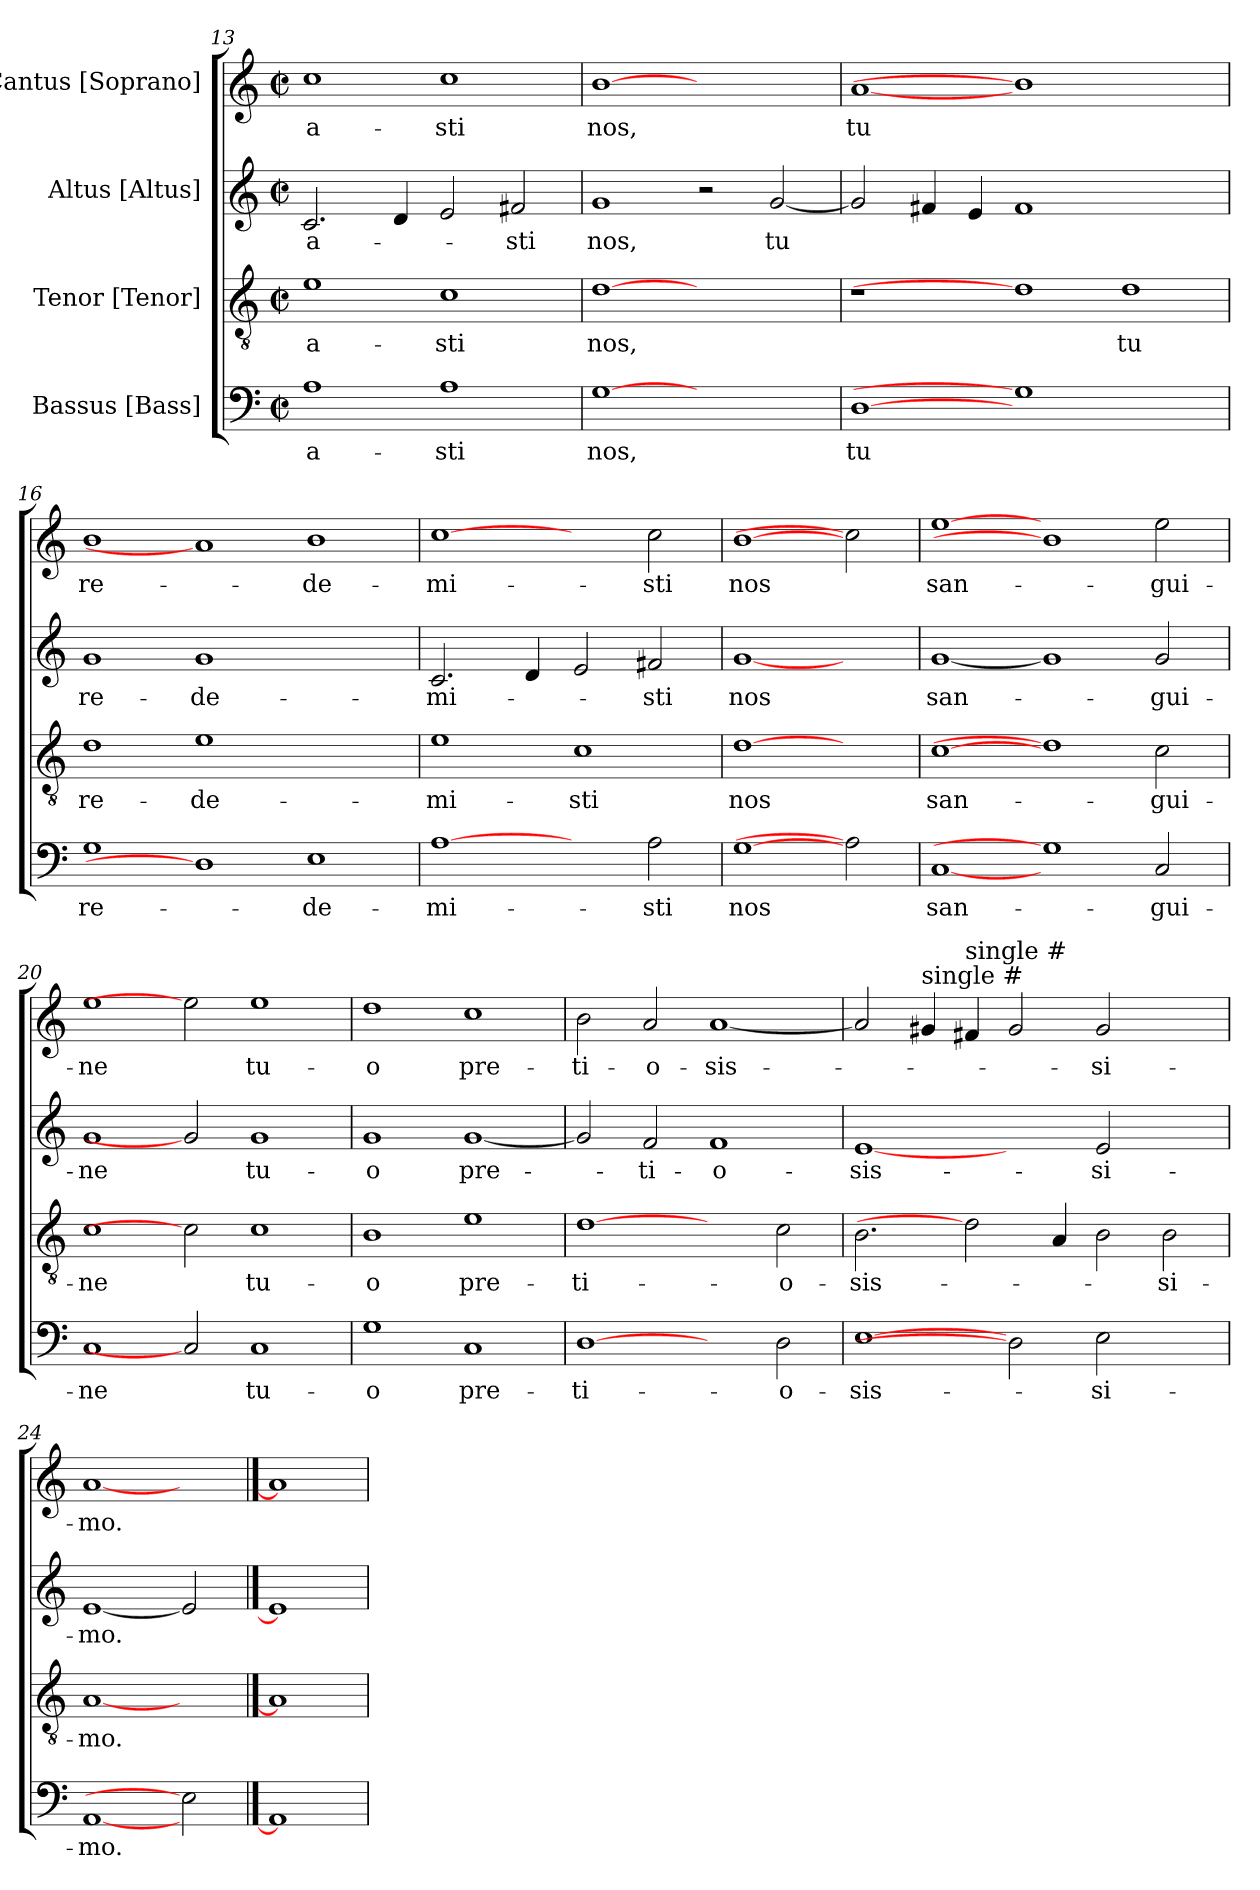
**kern	**text	**kern	**text	**kern	**text	**kern	**text
*part4	*part4	*part3	*part3	*part2	*part2	*part1	*part1
*staff4	*staff4	*staff3	*staff3	*staff2	*staff2	*staff1	*staff1
*I"Bassus [Bass]	*	*I"Tenor [Tenor]	*	*I"Altus [Altus]	*	*I"Cantus [Soprano]	*
*clefF4	*	*clefGv2	*	*clefG2	*	*clefG2	*
*k[]	*	*k[]	*	*k[]	*	*k[]	*
*C:	*	*C:	*	*C:	*	*C:	*
*M2/2	*	*M2/2	*	*M2/2	*	*M2/2	*
*met(c|)	*	*met(c|)	*	*met(c|)	*	*met(c|)	*
=13	=13	=13	=13	=13	=13	=13	=13
!	!LO:LY:b:rj	!	!LO:LY:b:rj	!	!LO:LY:b:rj	!	!LO:LY:b:rj
1A	-a-	1e	-a-	2.c/	-a-	1cc	-a-
.	.	.	.	4d/	.	.	.
!	!LO:LY:b:rj	!	!LO:LY:b:rj	!	!	!	!LO:LY:b:rj
1A	-sti	1c	-sti	2e/	.	1cc	-sti
!	!	!	!	!	!LO:LY:b:rj	!	!
.	.	.	.	2f#X/	-sti	.	.
!!LO:PB:g=z
=14	=14	=14	=14	=14	=14	=14	=14
!	!LO:LY:b:rj	!	!LO:LY:b:rj	!	!LO:LY:b:rj	!	!LO:LY:b:rj
[1G	nos,	[1d	nos,	1g	nos,	[1b	nos,
1ryy	.	1ryy	.	2r	.	1ryy	.
!	!	!	!	!	!LO:LY:b:rj	!	!
.	.	.	.	[<2g/	tu	.	.
=15	=15	=15	=15	=15	=15	=15	=15
!	!LO:LY:b:rj	!	!	!	!	!	!LO:LY:b:rj
[1D	tu	1r	.	2g/]	.	[1a	tu
.	.	.	.	4f#X/	.	.	.
.	.	.	.	4e/	.	.	.
1G]	.	1d]	.	1f#	.	1b]	.
!	!	!	!LO:LY:b:rj	!	!	!	!
1ryy	.	1d	tu	1ryy	.	1ryy	.
=16	=16	=16	=16	=16	=16	=16	=16
!	!LO:LY:b:rj	!	!LO:LY:b:rj	!	!LO:LY:b:rj	!	!LO:LY:b:rj
1G	re-	1d	re-	1g	re-	1b	re-
!	!	!	!LO:LY:b:rj	!	!LO:LY:b:rj	!	!
1D]	.	1e	-de-	1g	-de-	1a]	.
!	!LO:LY:b:rj	!	!	!	!	!	!LO:LY:b:rj
1E	-de-	1ryy	.	1ryy	.	1b	-de-
=17	=17	=17	=17	=17	=17	=17	=17
!	!LO:LY:b:rj	!	!LO:LY:b:rj	!	!LO:LY:b:rj	!	!LO:LY:b:rj
[1A	-mi-	1e	-mi-	2.c/	-mi-	[1cc	-mi-
.	.	.	.	4d/	.	.	.
!	!	!	!LO:LY:b:rj	!	!	!	!
2ryy	.	1c	-sti	2e/	.	2ryy	.
!	!LO:LY:b:rj	!	!	!	!LO:LY:b:rj	!	!LO:LY:b:rj
2A\	-sti	.	.	2f#X/	-sti	2cc\	-sti
=18	=18	=18	=18	=18	=18	=18	=18
!	!LO:LY:b:rj	!	!LO:LY:b:rj	!	!LO:LY:b:rj	!	!LO:LY:b:rj
[1G	nos	[1d	nos	[1g	nos	[1b	nos
2A]	.	2ryy	.	2ryy	.	2cc]	.
!!LO:PB:g=z
=19	=19	=19	=19	=19	=19	=19	=19
!	!LO:LY:b:rj	!	!LO:LY:b:rj	!	!LO:LY:b:rj	!	!LO:LY:b:rj
[1C	san-	[1c	san-	[1g	san-	[1ee	san-
1G]	.	1d]	.	1g]	.	1b]	.
!	!LO:LY:b:rj	!	!LO:LY:b:rj	!	!LO:LY:b:rj	!	!LO:LY:b:rj
2C/	-gui-	2c\	-gui-	2g/	-gui-	2ee\	-gui-
=20	=20	=20	=20	=20	=20	=20	=20
!	!LO:LY:b:rj	!	!LO:LY:b:rj	!	!LO:LY:b:rj	!	!LO:LY:b:rj
1C	-ne	1c	-ne	1g	-ne	1ee	-ne
2C]	.	2c]	.	2g]	.	2ee]	.
!	!LO:LY:b:rj	!	!LO:LY:b:rj	!	!LO:LY:b:rj	!	!LO:LY:b:rj
1C	tu-	1c	tu-	1g	tu-	1ee	tu-
=21	=21	=21	=21	=21	=21	=21	=21
!	!LO:LY:b:rj	!	!LO:LY:b:rj	!	!LO:LY:b:rj	!	!LO:LY:b:rj
1G	-o	1B	-o	1g	-o	1dd	-o
!	!LO:LY:b:rj	!	!LO:LY:b:rj	!	!LO:LY:b:rj	!	!LO:LY:b:rj
1C	pre-	1e	pre-	[<1g	pre-	1cc	pre-
=22	=22	=22	=22	=22	=22	=22	=22
!	!LO:LY:b:rj	!	!LO:LY:b:rj	!	!	!	!LO:LY:b:rj
[1D	-ti-	[1d	-ti-	2g/]	.	2b\	-ti-
!	!	!	!	!	!LO:LY:b:rj	!	!LO:LY:b:rj
.	.	.	.	2f/	-ti-	2a/	-o-
!	!	!	!	!	!LO:LY:b:rj	!	!LO:LY:b:rj
2ryy	.	2ryy	.	1f	-o-	[<1a	-sis-
!	!LO:LY:b:rj	!	!LO:LY:b:rj	!	!	!	!
2D\	-o-	2c\	-o-	.	.	.	.
=23	=23	=23	=23	=23	=23	=23	=23
!	!LO:LY:b:rj	!	!LO:LY:b:rj	!	!LO:LY:b:rj	!	!
[1E	-sis-	2.B\	-sis-	[1e	-sis-	2a/]	.
!	!	!	!	!	!	!LO:TX:a:t=single #	!
.	.	.	.	.	.	4g#/	.
!	!	!	!	!	!	!LO:TX:a:t=single #	!
.	.	2d]	.	.	.	4f#/	.
2D]	.	.	.	2ryy	.	2g#/	.
.	.	4A/	.	.	.	.	.
!	!LO:LY:b:rj	!	!	!	!LO:LY:b:rj	!	!LO:LY:b:rj
2E\	-si-	2B\	.	2e/	-si-	2g#/	-si-
!	!	!	!LO:LY:b:rj	!	!	!	!
2ryy	.	2B\	-si-	2ryy	.	2ryy	.
=24	=24	=24	=24	=24	=24	=24	=24
!	!LO:LY:b:rj	!	!LO:LY:b:rj	!	!LO:LY:b:rj	!	!LO:LY:b:rj
[1AA	-mo.	[1A	-mo.	[1e	-mo.	[1a	-mo.
2E]	.	2ryy	.	2e]	.	2ryy	.
==25	==25	==25	==25	==25	==25	==25	==25
1AA]	.	1A]	.	1e]	.	1a]	.
=	=	=	=	=	=	=	=
*-	*-	*-	*-	*-	*-	*-	*-
